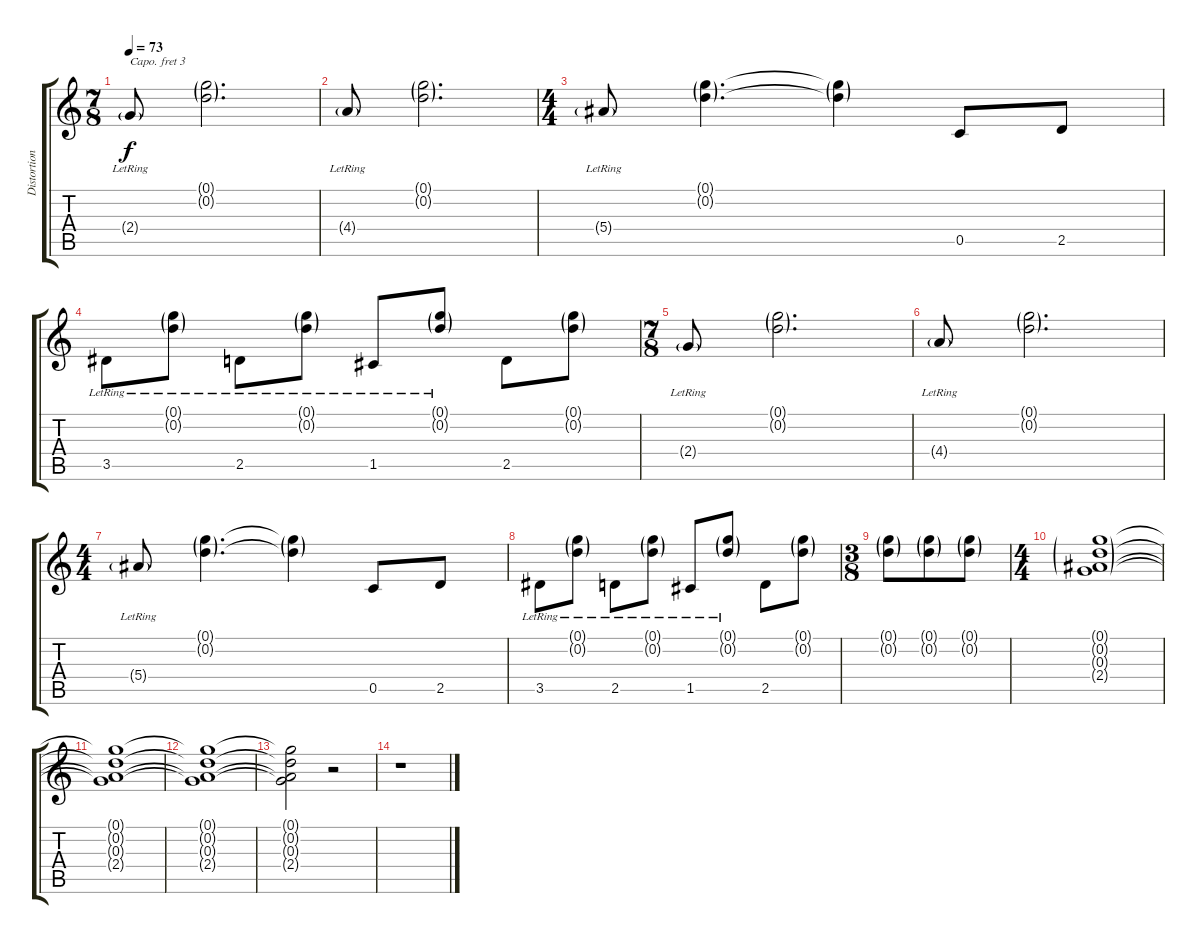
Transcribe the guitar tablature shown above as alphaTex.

\track ("Distortion Guitar Right" "Distortion") {instrument distortionguitar}
\staff {score tabs}
\capo 3
\tuning (E4 B3 G3 D3 A2 E2) {hide}
\ts (7 8)
\tempo 73
\clef g2
\ks c
2.4{g lr}.8{dy f} (0.1{g} 0.2{g}).2{d} |
4.4{g lr}.8 (0.1{g} 0.2{g}).2{d} |
\ts (4 4)
5.4{g lr}.8 (0.1{g} 0.2{g}).4{d} (0.1{g t} 0.2{g t}).4 0.5.8 2.5.8 |
3.5{lr}.8 (0.1{g lr} 0.2{g lr}).8 2.5{lr}.8 (0.1{g lr} 0.2{g lr}).8 1.5{lr}.8 (0.1{g lr} 0.2{g lr}).8 2.5.8 (0.1{g} 0.2{g}).8 |
\ts (7 8)
2.4{g lr}.8 (0.1{g} 0.2{g}).2{d} |
4.4{g lr}.8 (0.1{g} 0.2{g}).2{d} |
\ts (4 4)
5.4{g lr}.8 (0.1{g} 0.2{g}).4{d} (0.1{g t} 0.2{g t}).4 0.5.8 2.5.8 |
3.5{lr}.8 (0.1{g lr} 0.2{g lr}).8 2.5{lr}.8 (0.1{g lr} 0.2{g lr}).8 1.5{lr}.8 (0.1{g lr} 0.2{g lr}).8 2.5.8 (0.1{g} 0.2{g}).8 |
\ts (3 8)
(0.1{g} 0.2{g}).8 (0.1{g} 0.2{g}).8 (0.1{g} 0.2{g}).8 |
\ts (4 4)
(0.1{g} 0.2{g} 0.3{g} 2.4{g}).1 |
(0.1{t} 0.2{t} 0.3{t} 2.4{t}).1 |
(0.1{t} 0.2{t} 0.3{t} 2.4{t}).1 |
(0.1{t} 0.2{t} 0.3{t} 2.4{t}).2 r.2 |
r.1
